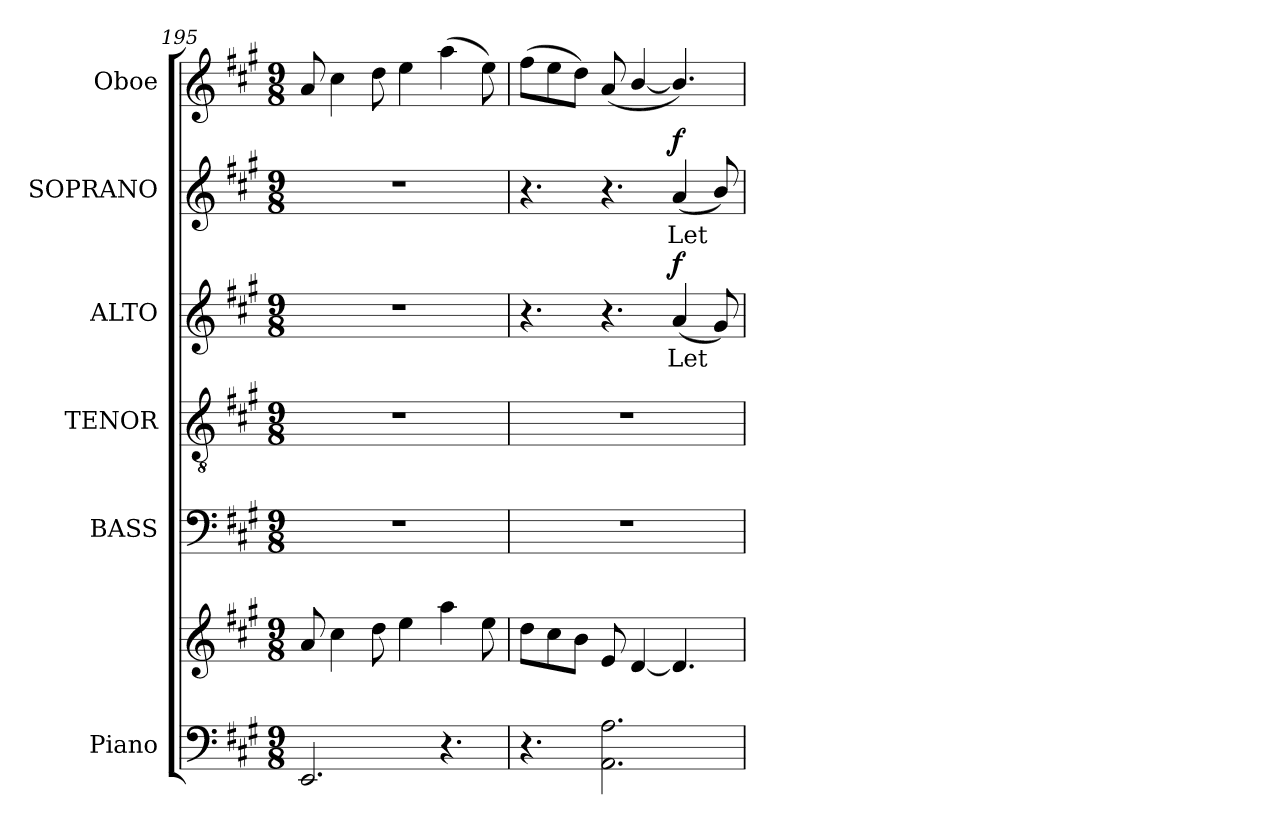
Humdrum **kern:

**kern	**kern	**kern	**kern	**kern	**text	**dynam	**kern	**text	**dynam	**kern
*part6	*part6	*part5	*part4	*part3	*part3	*part3	*part2	*part2	*part2	*part1
*staff7	*staff6	*staff5	*staff4	*staff3	*staff3	*staff3	*staff2	*staff2	*staff2	*staff1
*I"Piano	*	*I"BASS	*I"TENOR	*I"ALTO	*	*	*I"SOPRANO	*	*	*I"Oboe
*I'Pno.	*	*I'B.	*I'T.	*I'A.	*	*	*I'S.	*	*	*I'Ob.
*clefF4	*clefG2	*clefF4	*clefGv2	*clefG2	*	*	*clefG2	*	*	*clefG2
*	*	*	*ITrd7c12	*	*	*	*	*	*	*
*k[f#c#g#]	*k[f#c#g#]	*k[f#c#g#]	*k[f#c#g#]	*k[f#c#g#]	*	*	*k[f#c#g#]	*	*	*k[f#c#g#]
*A:	*A:	*A:	*A:	*A:	*	*	*A:	*	*	*A:
*M9/8	*M9/8	*M9/8	*M9/8	*M9/8	*	*	*M9/8	*	*	*M9/8
=195	=195	=195	=195	=195	=195	=195	=195	=195	=195	=195
!	!	!LO:N:vis=1	!LO:N:vis=1	!LO:N:vis=1	!	!	!LO:N:vis=1	!	!	!
2.EEi/	8ai/	8%9r	8%9r	8%9r	.	.	8%9r	.	.	8ai/
.	4cc#i\	.	.	.	.	.	.	.	.	4cc#i\
.	8ddi\	.	.	.	.	.	.	.	.	8ddi\
.	4eei\	.	.	.	.	.	.	.	.	4eei\
4.r	4aai\	.	.	.	.	.	.	.	.	(4aai\
.	8eei\	.	.	.	.	.	.	.	.	8eei\)
=196	=196	=196	=196	=196	=196	=196	=196	=196	=196	=196
!	!	!LO:N:vis=1	!LO:N:vis=1	!	!	!	!	!	!	!
4.r	8ddi\L	8%9r	8%9r	4.r	.	.	4.r	.	.	(8ff#i\L
.	8cc#i\	.	.	.	.	.	.	.	.	8eei\
.	8bi\J	.	.	.	.	.	.	.	.	8ddi\J)
2.AAi\ 2.Ai	8ei/	.	.	4.r	.	.	4.r	.	.	(8ai/
.	[4di/	.	.	.	.	.	.	.	.	[4bi/
!	!	!	!	!	!LO:LY:b:color=#000000	!	!	!	!	!
!	!	!	!	!	!	!	!	!LO:LY:b:color=#000000	!	!
.	4.di/]	.	.	(4ai/	Let	f	(4ai/	Let	f	4.bi/])
.	.	.	.	8g#i/)	.	.	8bi/)	.	.	.
=	=	=	=	=	=	=	=	=	=	=
*-	*-	*-	*-	*-	*-	*-	*-	*-	*-	*-
